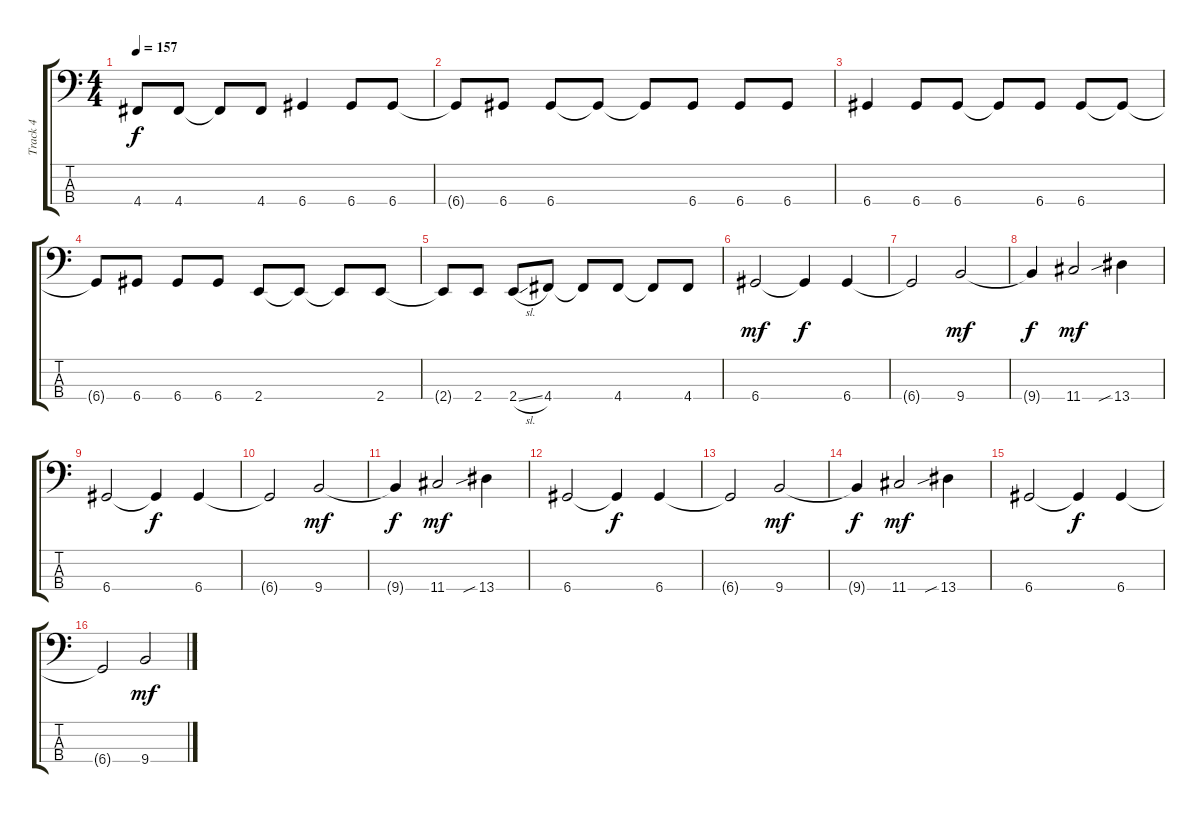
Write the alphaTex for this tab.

\track ("Track 4" "Track 4") {instrument electricbassfinger}
\staff {score tabs}
\tuning (G2 D2 A1 D1) {hide}
\ts (4 4)
\tempo 157
\clef f4
\ks c
4.4{t}.8{dy f} 4.4.8 4.4{t}.8 4.4.8 6.4.4 6.4.8 6.4.8 |
6.4{t}.8 6.4.8 6.4.8 6.4{t}.8 6.4{t}.8 6.4.8 6.4.8 6.4.8 |
6.4.4 6.4.8 6.4.8 6.4{t}.8 6.4.8 6.4.8 6.4{t}.8 |
6.4{t}.8 6.4.8 6.4.8 6.4.8 2.4.8 2.4{t}.8 2.4{t}.8 2.4.8 |
2.4{t}.8 2.4.8 2.4{sl}.8 4.4.8 4.4{t}.8 4.4.8 4.4{t}.8 4.4.8 |
6.4.2{dy mf} 6.4{t}.4{dy f} 6.4.4 |
6.4{t}.2 9.4.2{dy mf} |
9.4{t}.4{dy f} 11.4.2{dy mf} 13.4{sib}.4 |
6.4.2 6.4{t}.4{dy f} 6.4.4 |
6.4{t}.2 9.4.2{dy mf} |
9.4{t}.4{dy f} 11.4.2{dy mf} 13.4{sib}.4 |
6.4.2 6.4{t}.4{dy f} 6.4.4 |
6.4{t}.2 9.4.2{dy mf} |
9.4{t}.4{dy f} 11.4.2{dy mf} 13.4{sib}.4 |
6.4.2 6.4{t}.4{dy f} 6.4.4 |
6.4{t}.2 9.4.2{dy mf}
